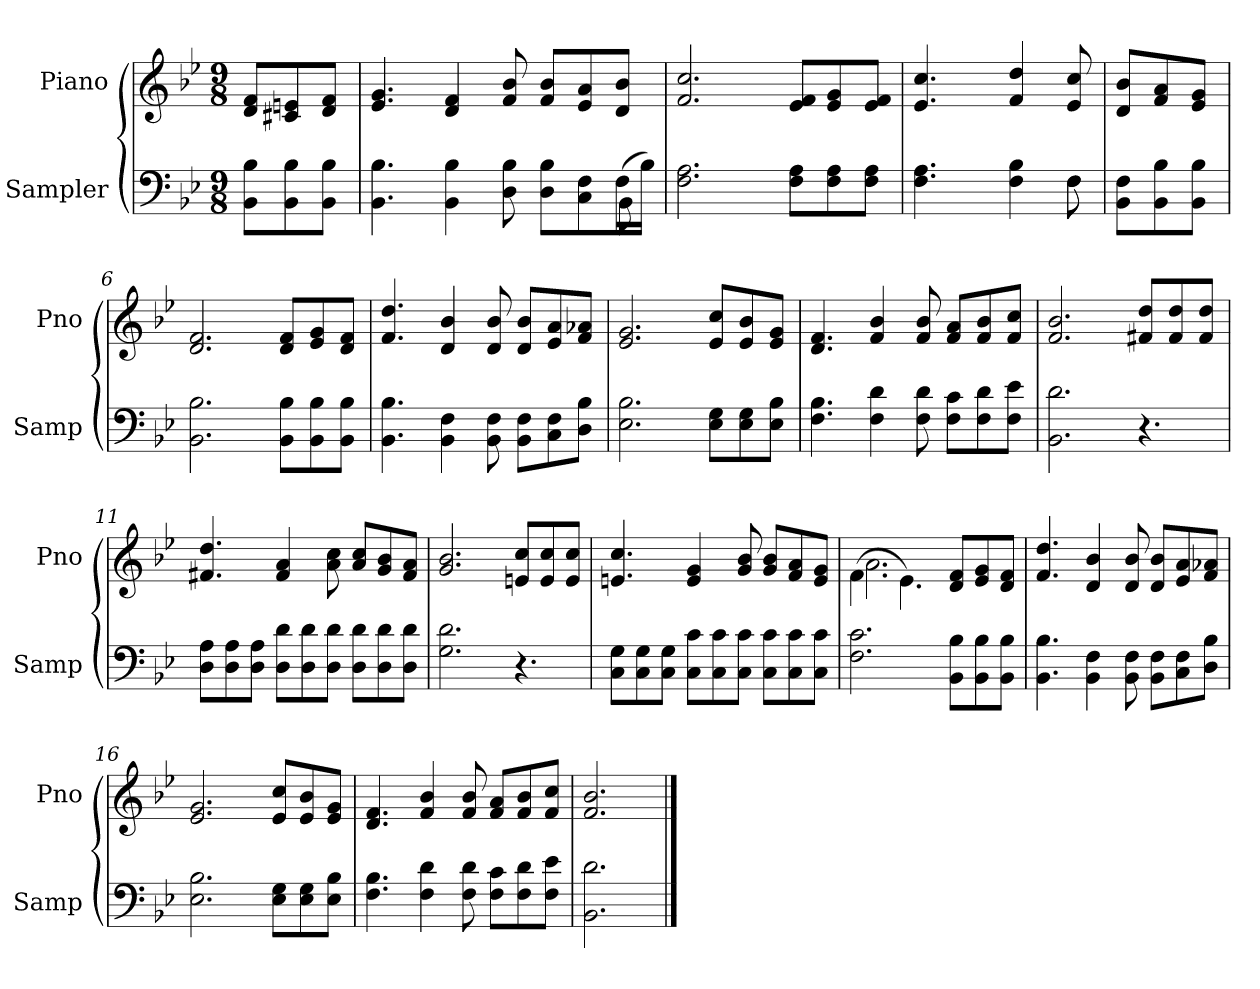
**kern	**kern
*part2	*part1
*staff2	*staff1
*I"Sampler	*I"Piano
*I'Samp	*I'Pno
*clefF4	*clefG2
*k[b-e-]	*k[b-e-]
*B-:	*B-:
*M9/8	*M9/8
=1	=1
8BB-\ 8B-\L	8d/ 8f/L
8BB-\ 8B-\	8c#X/ 8en/
8BB-\ 8B-\J	8d/ 8f/J
=2	=2
*^	*
4.BB- 4.B-	1ryy	4.e- 4.g
4BB- 4B-	.	4d 4f
8D 8B-	.	8f 8b-
8D\ 8B-\L	.	8f/ 8b-/L
8C\ 8F\	.	8e-/ 8a/
(16F\L	8BB-	8d/ 8b-/J
16B-\JJ)	.	.
*v	*v	*
=3	=3
2.F 2.A	2.f 2.cc
8F\ 8A\L	8e-/ 8f/L
8F\ 8A\	8e-/ 8g/
8F\ 8A\J	8e-/ 8f/J
=4	=4
*^	*
4.F 4.A	8ryy	4.e- 4.cc
*v	*v	*
4F 4B-	4f 4dd
*^	*
8F\	8F	8e- 8cc
*v	*v	*
=5	=5
8BB-\ 8F\L	8d/ 8b-/L
8BB-\ 8B-\	8f/ 8a/
8BB-\ 8B-\J	8e-/ 8g/J
=6	=6
2.BB- 2.B-	2.d 2.f
8BB-\ 8B-\L	8d/ 8f/L
8BB-\ 8B-\	8e-/ 8g/
8BB-\ 8B-\J	8d/ 8f/J
=7	=7
4.BB- 4.B-	4.f 4.dd
4BB- 4F	4d 4b-
8BB- 8F	8d 8b-
8BB-\ 8F\L	8d/ 8b-/L
8C\ 8F\	8e-/ 8a/
8D\ 8B-\J	8f/ 8a-X/J
=8	=8
2.E- 2.B-	2.e- 2.g
8E-\ 8G\L	8e-/ 8cc/L
8E-\ 8G\	8e-/ 8b-/
8E-\ 8B-\J	8e-/ 8g/J
=9	=9
4.F 4.B-	4.d 4.f
4F 4d	4f 4b-
8F 8d	8f 8b-
8F\ 8c\L	8f/ 8a/L
8F\ 8d\	8f/ 8b-/
8F\ 8e-\J	8f/ 8cc/J
=10	=10
2.BB- 2.d	2.f 2.b-
4.r	8f#X/ 8dd/L
.	8f#/ 8dd/
.	8f#/ 8dd/J
=11	=11
8D\ 8A\L	4.f#X 4.dd
8D\ 8A\	.
8D\ 8A\J	.
8D\ 8d\L	4f# 4a
8D\ 8d\	.
8D\ 8d\J	8a 8cc
8D\ 8d\L	8a/ 8cc/L
8D\ 8d\	8g/ 8b-/
8D\ 8d\J	8f#/ 8a/J
=12	=12
2.G 2.d	2.g 2.b-
4.r	8en/ 8cc/L
.	8e/ 8cc/
.	8e/ 8cc/J
=13	=13
8C\ 8G\L	4.en 4.cc
8C\ 8G\	.
8C\ 8G\J	.
8C\ 8c\L	4e 4g
8C\ 8c\	.
8C\ 8c\J	8g 8b-
8C\ 8c\L	8g/ 8b-/L
8C\ 8c\	8f/ 8a/
8C\ 8c\J	8e/ 8g/J
=14	=14
*	*^
2.F 2.c	(4.f\	2.a
.	4.e-\)	.
8BB-\ 8B-\L	8d/ 8f/L	4.ryy
8BB-\ 8B-\	8e-/ 8g/	.
8BB-\ 8B-\J	8d/ 8f/J	.
*	*v	*v
=15	=15
4.BB- 4.B-	4.f 4.dd
4BB- 4F	4d 4b-
8BB- 8F	8d 8b-
8BB-\ 8F\L	8d/ 8b-/L
8C\ 8F\	8e-/ 8a/
8D\ 8B-\J	8f/ 8a-X/J
=16	=16
2.E- 2.B-	2.e- 2.g
8E-\ 8G\L	8e-/ 8cc/L
8E-\ 8G\	8e-/ 8b-/
8E-\ 8B-\J	8e-/ 8g/J
=17	=17
4.F 4.B-	4.d 4.f
4F 4d	4f 4b-
8F 8d	8f 8b-
8F\ 8c\L	8f/ 8a/L
8F\ 8d\	8f/ 8b-/
8F\ 8e-\J	8f/ 8cc/J
=18	=18
2.BB- 2.d	2.f 2.b-
==	==
*-	*-
